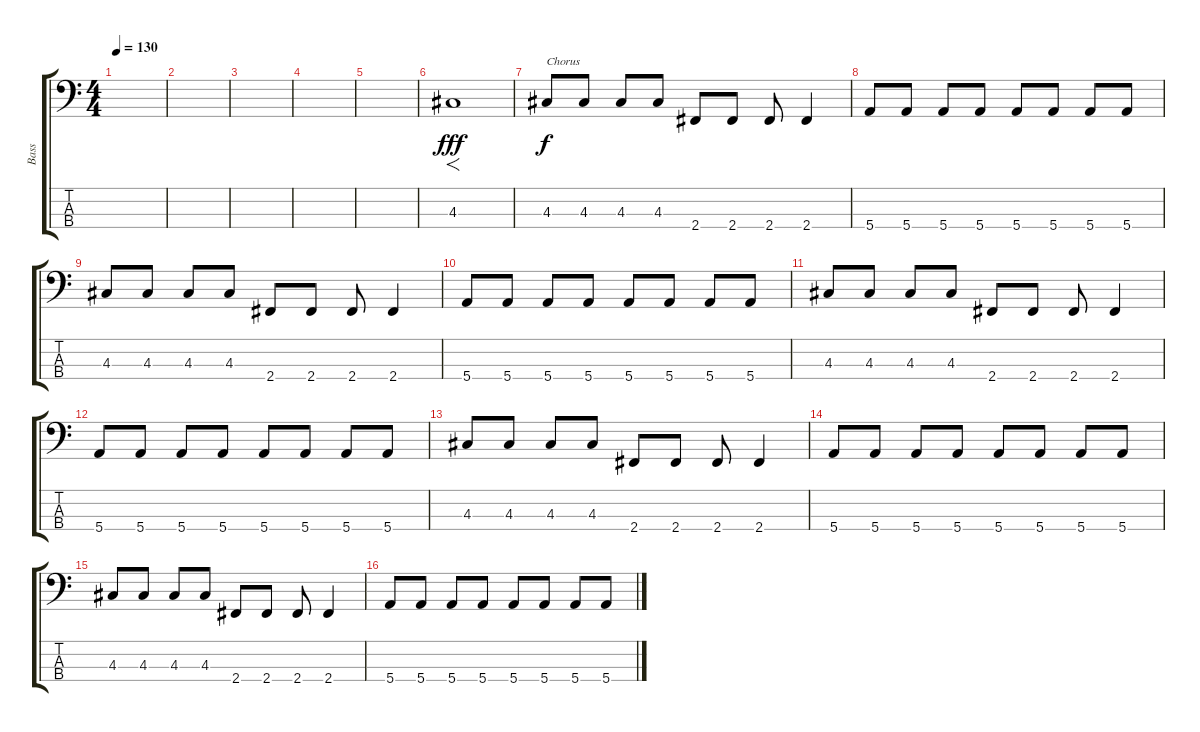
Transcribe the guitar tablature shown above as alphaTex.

\track ("Bass" "Bass") {instrument electricbasspick}
\staff {score tabs}
\tuning (G2 D2 A1 E1) {hide}
\ts (4 4)
\tempo 130
\clef f4
\ks c
|
|
|
|
|
4.3.1{f dy fff} |
4.3.8{txt "Chorus" dy f} 4.3.8 4.3.8 4.3.8 2.4.8 2.4.8 2.4.8 2.4.4 |
5.4.8 5.4.8 5.4.8 5.4.8 5.4.8 5.4.8 5.4.8 5.4.8 |
4.3.8 4.3.8 4.3.8 4.3.8 2.4.8 2.4.8 2.4.8 2.4.4 |
5.4.8 5.4.8 5.4.8 5.4.8 5.4.8 5.4.8 5.4.8 5.4.8 |
4.3.8 4.3.8 4.3.8 4.3.8 2.4.8 2.4.8 2.4.8 2.4.4 |
5.4.8 5.4.8 5.4.8 5.4.8 5.4.8 5.4.8 5.4.8 5.4.8 |
4.3.8 4.3.8 4.3.8 4.3.8 2.4.8 2.4.8 2.4.8 2.4.4 |
5.4.8 5.4.8 5.4.8 5.4.8 5.4.8 5.4.8 5.4.8 5.4.8 |
4.3.8 4.3.8 4.3.8 4.3.8 2.4.8 2.4.8 2.4.8 2.4.4 |
5.4.8 5.4.8 5.4.8 5.4.8 5.4.8 5.4.8 5.4.8 5.4.8
